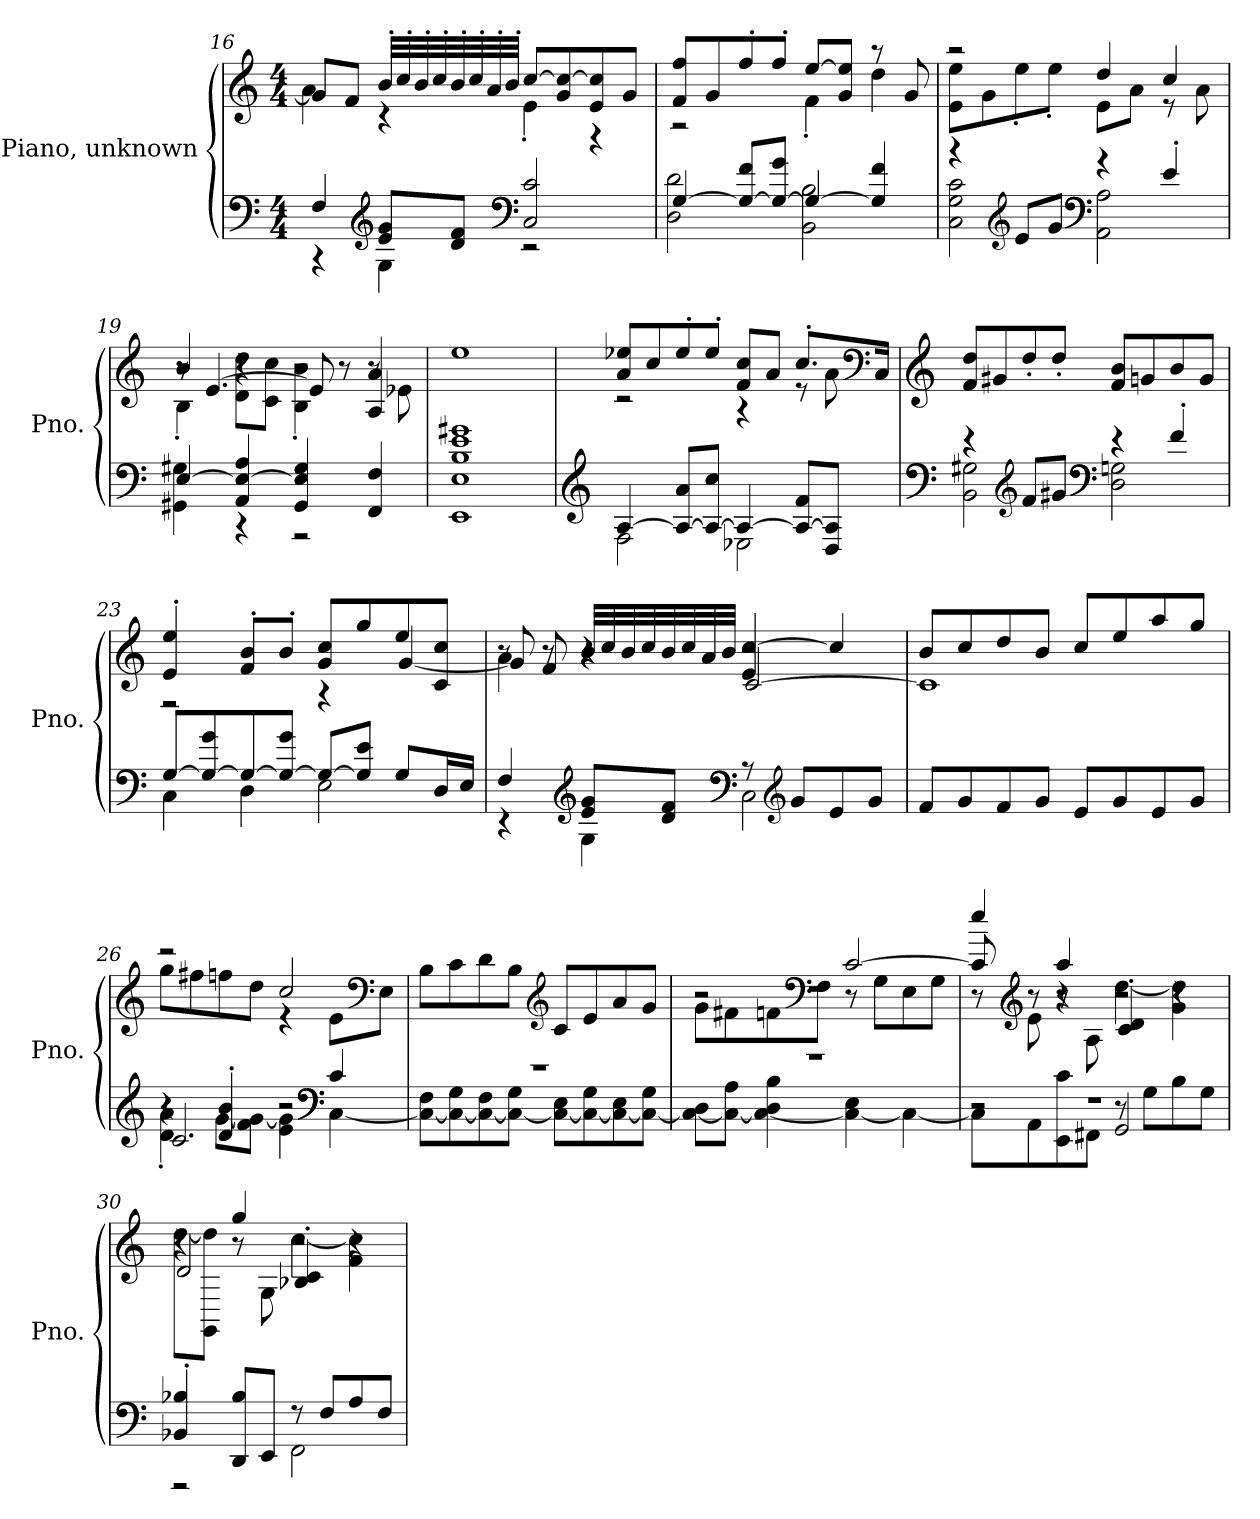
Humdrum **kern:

**kern	**kern
*part1	*part1
*staff2	*staff1
*I"Piano, unknown	*
*I'Pno.	*
!!LO:LB:g=z
*clefF4	*clefG2
*k[]	*k[]
*M4/4	*M4/4
=16	=16
*^	*^
4F/	4r	8g/L]	4a\
.	.	8f/J	.
*clefG2	*	*	*
8e/ 8g/L	4G\	32b'/LLL	4r
.	.	32cc'/	.
.	.	32b'/	.
.	.	32cc'/	.
8d/ 8f/J	.	32b'/	.
.	.	32cc'/	.
.	.	32a'/	.
.	.	32b'/JJJ	.
*clefF4	*	*	*
2C/ 2c/	2r	[8cc/L	4e'\
.	.	8g/ 8cc/_	.
.	.	8e/ 8cc/]	4r
.	.	8g/J	.
=17	=17	=17	=17
[4G/	2D\ 2d\	8f/ 8ff/L	2r
.	.	8g/	.
8G/_ 8f/L	.	8ff'/	.
8G/_ 8g/J	.	8ff'/J	.
4G/_	2BB\ 2B\	[8ee/L	4f'\
.	.	8g/ 8ee/]J	.
4G/] 4f/	.	8r	4dd\
.	.	8g/	.
=18	=18	=18	=18
4r	2C\ 2G\ 2c\	2r	8e\ 8ee\L
.	.	.	8g\
*clefG2	*	*	*
8e/L	.	.	8ee'\
8g/J	.	.	8ee'\J
*clefF4	*	*	*
4r	2AA\ 2A\	4dd/	8e\L
.	.	.	8a\J
4e'/	.	4cc/	8r
.	.	.	8a\
!!LO:LB:g=z
=19	=19	=19	=19
*	*	*	*^
[4E/	4GG#X\ 4G#X\	4b/	4B'\	8r
.	.	.	.	[4.e/
4AA/ 4E/_ 4A/	4r	4r	8d\ 8dd\L	.
.	.	.	8c\ 8cc\J	.
4GG#/ 4E/] 4G#/	2r	2r	4B\' 4b\'	8e/]
.	.	.	.	8r
4FF/ 4F/	.	.	8r	4A/ 4a/
.	.	.	8e-X\	.
*v	*v	*	*	*
*	*v	*v	*v
=20	=20
1EE 1E 1B 1e 1g#X	1ee
=21	=21
*clefG2	*
*^	*^
[4A/	2F\	8a/ 8ee-X/L	2r
.	.	8cc/	.
8A/_ 8a/L	.	8ee-'/	.
8A/_ 8cc/J	.	8ee-'/J	.
4A/_	2E-X\	8f/ 8cc/L	4r
.	.	8a/J	.
8A/_ 8f/L	.	8.cc'/L	8r
8D/ 8A/]J	.	.	8a\
*	*	*clefF4	*
.	.	16C/Jk	.
*	*	*v	*v
=22	=22	=22
*clefF4	*	*clefG2
4r	2BB\ 2G#X\	8f/ 8dd/L
.	.	8g#X/
*clefG2	*	*
8f/L	.	8dd'/
8g#X/J	.	8dd'/J
*clefF4	*	*
4r	2D\ 2Gn\	8f/ 8b/L
.	.	8gn/
4f'/	.	8b/
.	.	8g/J
!!LO:PB:g=z
=23	=23	=23
*	*	*^
[8G/L	4C\	4e/' 4ee/'	2r
8G/_ 8g/	.	.	.
8G/_	4D\	8f/' 8b/'L	.
8G/_ 8g/J	.	8b'/J	.
8G/L_	2E\	8g/ 8cc/L	4r
8G/] 8e/J	.	8gg/	.
8G/L	.	8ee/	[4g/
16D/L	.	8c/ 8cc/J	.
16E/JJ	.	.	.
=24	=24	=24	=24
*	*	*	*^
4F/	4r	8r	4a\	8g/]
.	.	8f/	.	8r
*clefG2	*	*	*	*
8e/ 8g/L	4G\	32b/LLL	4r	4r
.	.	32cc/	.	.
.	.	32b/	.	.
.	.	32cc/	.	.
8d/ 8f/J	.	32b/	.	.
.	.	32cc/	.	.
.	.	32a/	.	.
.	.	32b/JJJ	.	.
*clefF4	*	*	*	*
8r	2C\	4e/ [4cc/	2r	[2c/
*clefG2	*	*	*	*
8g/L	.	.	.	.
8e/	.	4cc/]	.	.
8g/J	.	.	.	.
*v	*v	*	*	*
*	*	*v	*v
=25	=25	=25
8f/L	8b/L	1c]
8g/	8cc/	.
8f/	8dd/	.
8g/J	8b/J	.
8e/L	8cc/L	.
8g/	8ee/	.
8e/	8aa/	.
8g/J	8gg/J	.
!!LO:LB:g=z	!!
=26	=26	=26
*^	*	*
*	*^	*	*
4r	4d\' 4a\'	2.c/	2r	8gg\L
.	.	.	.	8ff#X\
4d/' 4b/'	[8g\L	.	.	8ffn\
.	8f\ 8g\_J	.	.	8dd\J
2r	4e\ 4g\]	.	2cc/	4r
*clefF4	*	*	*	*
.	[4C\	4c/	.	8e\L
*	*	*	*clefF4	*
.	.	.	.	8E\J
*	*v	*v	*	*
*	*	*v	*v
=27	=27	=27
1r	8C\_ 8F\L	8B\L
.	8C\_ 8G\	8c\
.	8C\_ 8F\	8d\
.	8C\_ 8G\J	8B\J
*	*	*clefG2
.	8C\_ 8E\L	8c/L
.	8C\_ 8G\	8e/
.	8C\_ 8E\	8a/
.	8C\_ 8G\J	8g/J
=28	=28	=28
*	*	*^
*	*	*	*^
1r	8C\_ 8D\L	1r	8g\L	2r
.	8C\_ 8A\J	.	8f#X\	.
.	4C\_ 4D\ 4B\	.	8fn\	.
*	*	*clefF4	*	*
.	.	.	8F\J	.
.	4C\_ 4E\	.	8r	[2c/
.	.	.	8G\L	.
.	4C\_	.	8E\	.
.	.	.	8G\J	.
!!LO:LB:g=z	!!	!!
=29	=29	=29	=29	=29
*	*^	*	*	*
1r	8C\L]	2r	4ee/	8r	8c/]
*	*	*	*clefG2	*	*
.	8AA\	.	.	8e\	8r
.	8EE\ 8c\	.	4aa/	8r	4r
.	8FF#X\J	.	.	8A\	.
.	8r	2GG/	2r	[4dd\	4c/' 4d/'
.	8G\L	.	.	.	.
.	8B\	.	.	4g\ 4dd\]	4r
.	8G\J	.	.	.	.
*	*v	*v	*	*	*
=30	=30	=30	=30	=30
4BB-X/' 4B-X/'	2r	4r	[8dd\L	2d/
.	.	.	8GG\ 8dd\]J	.
8DD/ 8B-/L	.	4gg/	8r	.
8EE/J	.	.	8G\	.
8r	2FF\	2r	[4cc\	4B-X/' 4c/'
8F/L	.	.	.	.
8A/	.	.	4f\ 4cc\]	4r
8F/J	.	.	.	.
*v	*v	*	*	*
*	*v	*v	*v
=	=
*-	*-
